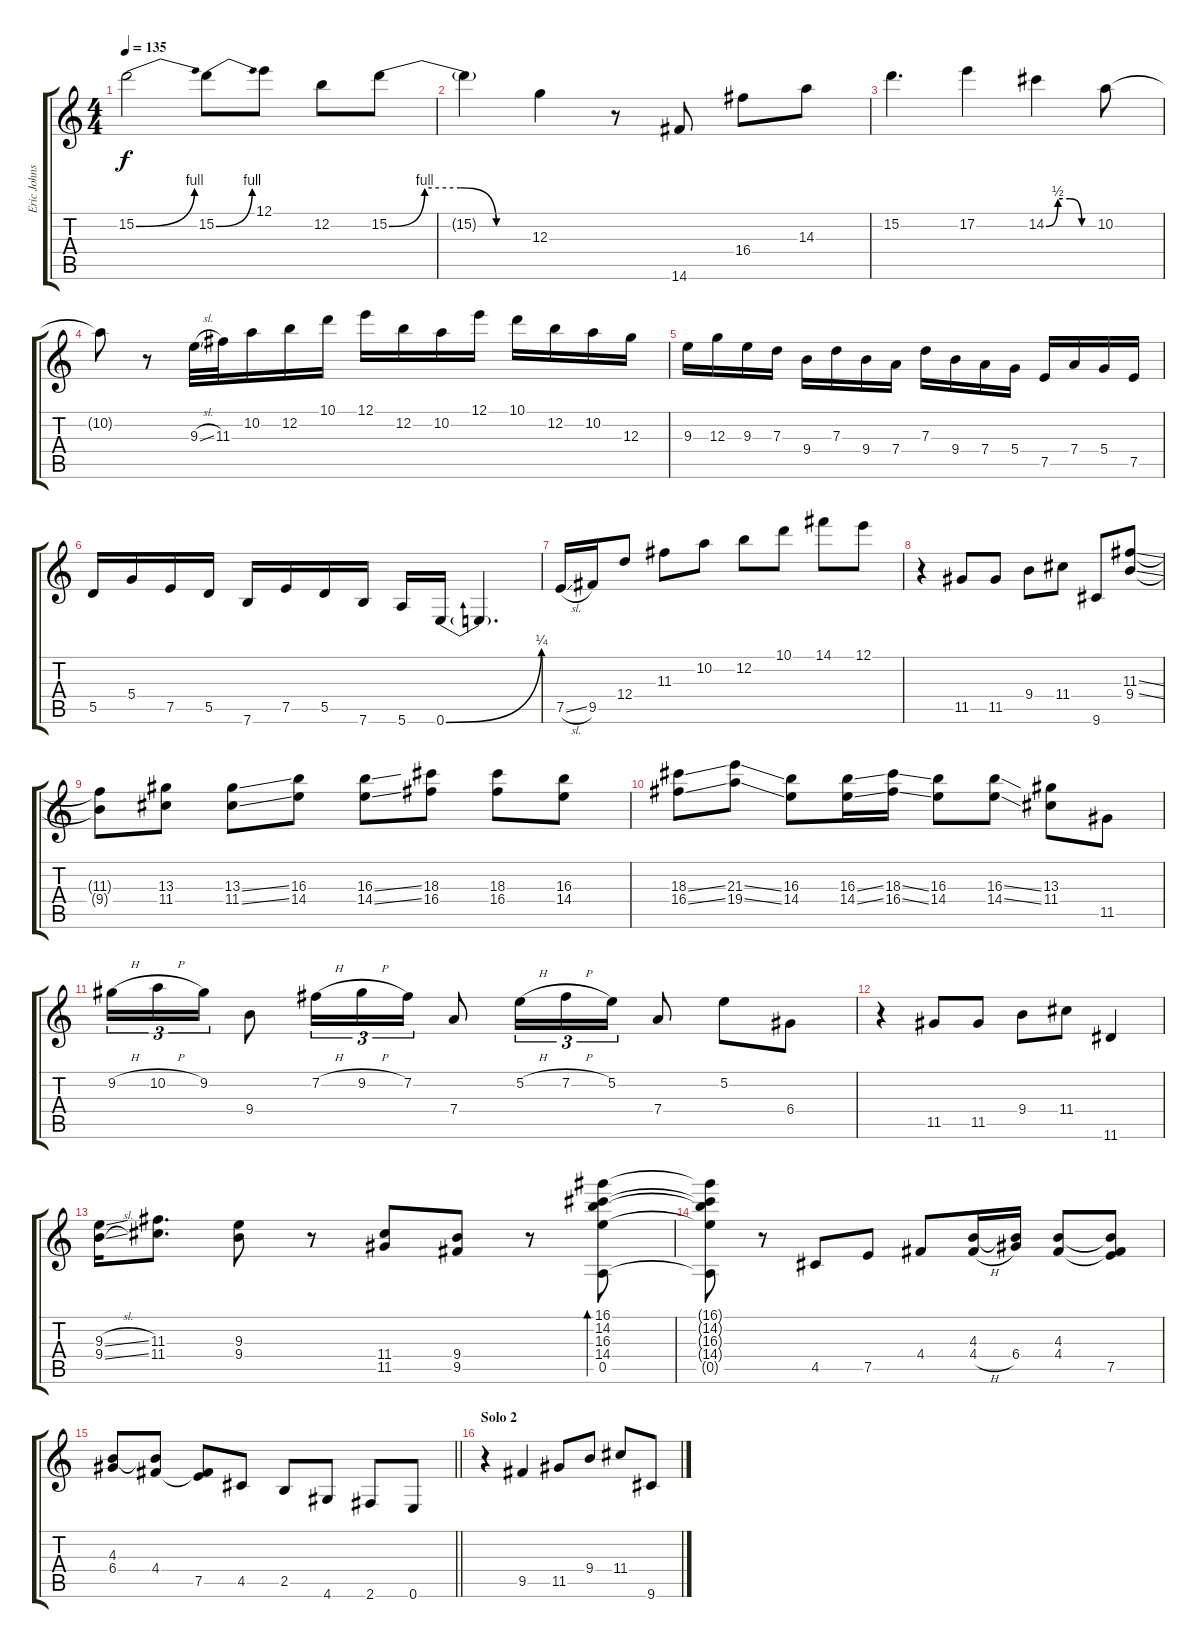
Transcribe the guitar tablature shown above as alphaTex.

\track ("Eric Johnson " "Eric Johns") {instrument acousticguitarnylon}
\staff {score tabs}
\tuning (E4 B3 G3 D3 A2 E2) {hide}
\ts (4 4)
\tempo 135
\clef g2
\ks c
15.2{be (bend 0 0 60 4)}.2{dy f} 15.2{be (bend 0 0 60 4)}.8 12.1.8 12.2.8 15.2{be (custom 0 0 15 4 30 4 45 0 60 0)}.8 |
15.2{t}.4 12.3.4 r.8 14.6.8 16.4.8 14.3.8 |
15.2.4{d} 17.2.4 14.2{be (custom 0 0 15 2 30 2 45 0 60 0)}.4 10.2.8 |
10.2{t}.8 r.8 9.3{sl}.32 11.3.32 10.2.16 12.2.16 10.1.16 12.1.16 12.2.16 10.2.16 12.1.16 10.1.16 12.2.16 10.2.16 12.3.16 |
9.3.16 12.3.16 9.3.16 7.3.16 9.4.16 7.3.16 9.4.16 7.4.16 7.3.16 9.4.16 7.4.16 5.4.16 7.5.16 7.4.16 5.4.16 7.5.16 |
5.5.16 5.4.16 7.5.16 5.5.16 7.6.16 7.5.16 5.5.16 7.6.16 5.6.16 0.6{be (bend 0 0 60 1)}.16 0.6{t}.4{d} |
7.5{sl}.16 9.5.16 12.4.8 11.3.8 10.2.8 12.2.8 10.1.8 14.1.8 12.1.8 |
r.4 11.5.8 11.5.8 9.4.8 11.4.8 9.6.8 (11.3{ss} 9.4{ss}).8 |
(11.3{t} 9.4{t}).8 (13.3 11.4).8 (13.3{ss} 11.4{ss}).8 (16.3 14.4).8 (16.3{ss} 14.4{ss}).8 (18.3 16.4).8 (18.3 16.4).8 (16.3 14.4).8 |
(18.3{ss} 16.4{ss}).8 (21.3{ss} 19.4{ss}).8 (16.3 14.4).8 (16.3{ss} 14.4{ss}).16 (18.3{ss} 16.4{ss}).16 (16.3 14.4).8 (16.3{ss} 14.4{ss}).8 (13.3 11.4).8 11.5.8 |
9.2{h}.16{tu (3 2)} 10.2{h}.16{tu (3 2)} 9.2.16{tu (3 2)} 9.4.8 7.2{h}.16{tu (3 2)} 9.2{h}.16{tu (3 2)} 7.2.16{tu (3 2)} 7.4.8 5.2{h}.16{tu (3 2)} 7.2{h}.16{tu (3 2)} 5.2.16{tu (3 2)} 7.4.8 5.2.8 6.4.8 |
r.4 11.5.8 11.5.8 9.4.8 11.4.8 11.6.4 |
(9.3{sl} 9.4{sl}).16 (11.3 11.4).8{d} (9.3 9.4).8 r.8 (11.4 11.5).8 (9.4 9.5).8 r.8 (16.1 14.2 16.3 14.4 0.5).8{bd 30} |
(16.1{t} 14.2{t} 16.3{t} 14.4{t} 0.5{t}).8 r.8 4.5.8 7.5.8 4.4.8 (4.3 4.4{h}).16 (4.3{t} 6.4).16 (4.3 4.4).8 (4.3{t} 4.4{t} 7.5).8 |
\barLineRight lightlight
(4.3 6.4).8 (4.3{t} 4.4).8 (4.4{t} 7.5).8 4.5.8 2.5.8 4.6.8 2.6.8 0.6.8 |
\section ("" "Solo 2")
r.4 9.5.4 11.5.8 9.4.8 11.4.8 9.6.8
